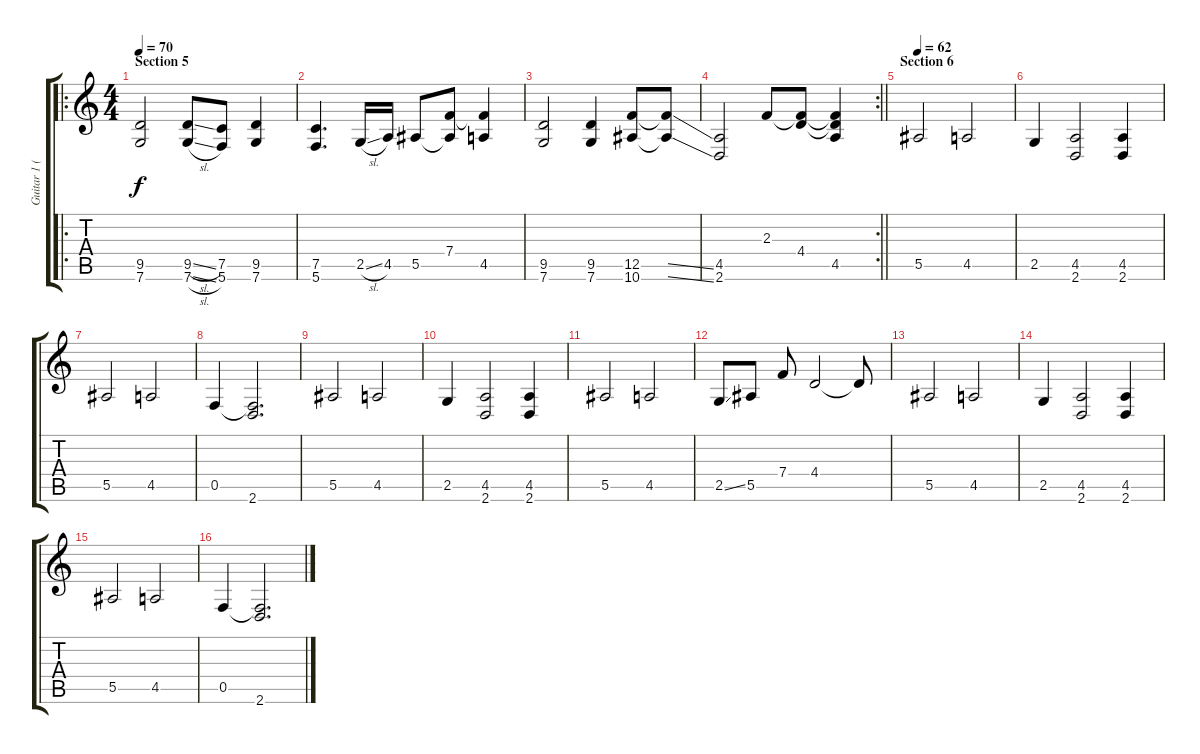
\track ("Guitar 1 (Distortion)" "Guitar 1 (") {instrument distortionguitar}
\staff {score tabs}
\tuning (C4 G3 Eb3 Bb2 F2 C2) {hide}
\ro
\ts (4 4)
\section ("" "Section 5")
\tempo 70
\clef g2
\ks c
(9.5 7.6).2{dy f} (9.5{sl} 7.6{sl}).8 (7.5 5.6).8 (9.5 7.6).4 |
(7.5 5.6).4{d} 2.5{sl}.16 4.5.16 5.5.8 (7.4 5.5{t}).8 (7.4{t} 4.5).4 |
(9.5 7.6).2 (9.5 7.6).4 (12.5 10.6).8 (12.5{ss t} 10.6{ss t}).8 |
\rc 2
\barLineRight lightlight
(4.5 2.6).2 2.3.8 (2.3{t} 4.4).8 (2.3{t} 4.4{t} 4.5).4 |
\section ("" "Section 6")
\tempo 62
5.5.2 4.5.2 |
2.5.4 (4.5 2.6).2 (4.5 2.6).4 |
5.5.2 4.5.2 |
0.5.4 (0.5{t} 2.6).2{d} |
5.5.2 4.5.2 |
2.5.4 (4.5 2.6).2 (4.5 2.6).4 |
5.5.2 4.5.2 |
2.5{ss}.8 5.5.8 7.4.8 4.4.2 4.4{t}.8 |
5.5.2 4.5.2 |
2.5.4 (4.5 2.6).2 (4.5 2.6).4 |
5.5.2 4.5.2 |
0.5.4 (0.5{t} 2.6).2{d}
